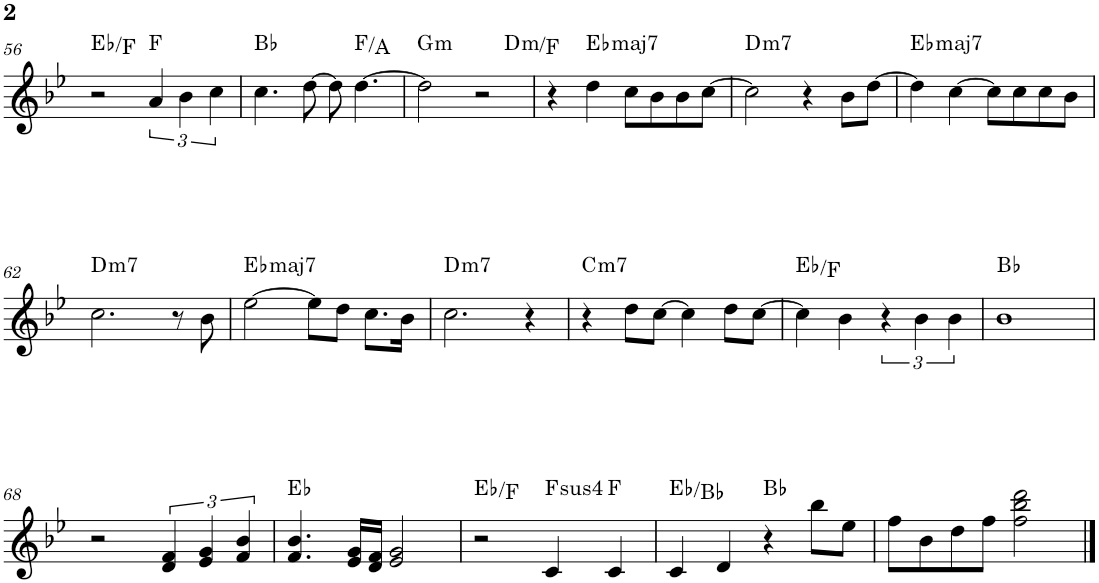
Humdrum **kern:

**kern	**harte
*part1	*part1
*staff1	*
*I"P1	*
!!LO:PB:g=z
*clefG2	*
*k[b-e-]	*
*B-:	*
*M4/4	*
=56	=56
2r	Eb:maj/2
6a/	F:maj
6b-\	.
6cc\	.
=57	=57
4.cc\	Bb:maj
[>8dd\	.
8dd\]	.
[>4.dd\	F:maj/3
=58	=58
!	!LO:H:kt=m
*^	*
2dd\]	2.ryy	G:min
2r	.	.
!	!	!LO:H:kt=m
.	4ryy	D:min/b3
*v	*v	*
=59	=59
4r	.
!	!LO:H:kt=maj7
4dd\	Eb:maj7
8cc\L	.
8b-\	.
8b-\	.
[>8cc\J	.
=60	=60
!	!LO:H:kt=m7
2cc\]	D:min7
4r	.
8b-\L	.
[>8dd\J	.
=61	=61
!	!LO:H:kt=maj7
4dd\]	Eb:maj7
[>4cc\	.
8cc\L]	.
8cc\	.
8cc\	.
8b-\J	.
!!LO:LB:g=z
=62	=62
!	!LO:H:kt=m7
2.cc\	D:min7
8r	.
8b-\	.
=63	=63
!	!LO:H:kt=maj7
[>2ee-\	Eb:maj7
8ee-\L]	.
8dd\J	.
8.cc\L	.
16b-\Jk	.
=64	=64
!	!LO:H:kt=m7
2.cc\	D:min7
4r	.
=65	=65
!	!LO:H:kt=m7
4r	C:min7
8dd\L	.
[>8cc\J	.
4cc\]	.
8dd\L	.
[>8cc\J	.
=66	=66
4cc\]	Eb:maj/2
4b-\	.
6r	.
6b-\	.
6b-\	.
=67	=67
1b-	Bb:maj
!!LO:LB:g=z
=68	=68
2r	.
6d/ 6f/	.
6e-/ 6g/	.
6f/ 6b-/	.
=69	=69
4.f/ 4.b-/	Eb:maj
16e-/ 16g/LL	.
16d/ 16f/JJ	.
2e-/ 2g/	.
=70	=70
2r	Eb:maj/2
!	!LO:H:kt=4
4c/	F:sus4
4c/	F:maj
=71	=71
4c/	Eb:maj/5
4d/	.
4r	Bb:maj
8bb-\L	.
8ee-\J	.
=72	=72
8ff\L	.
8b-\	.
8dd\	.
8ff\J	.
2ff\ 2bb-\ 2ddd\	.
==	==
*-	*-
